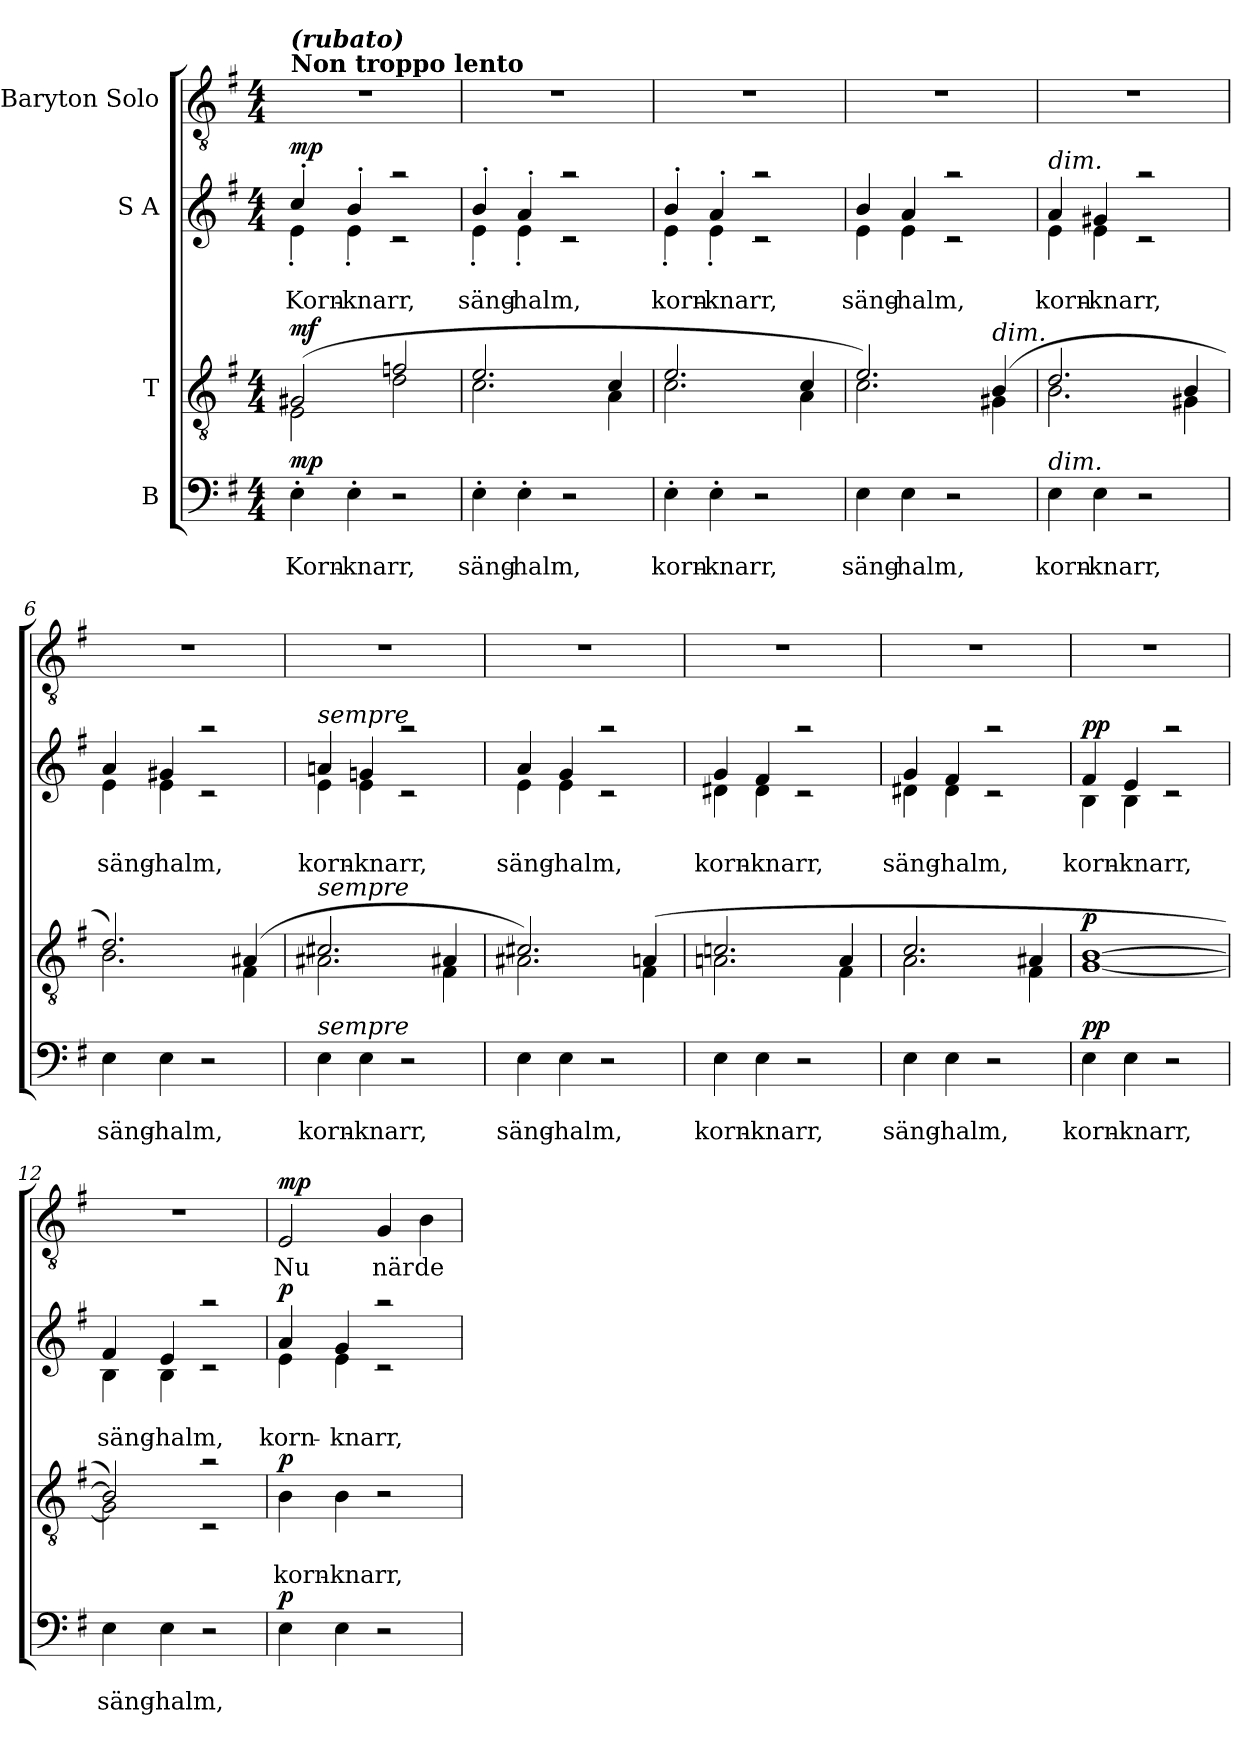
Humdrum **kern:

**kern	**text	**text	**dynam	**kern	**text	**text	**dynam	**kern	**text	**text	**dynam	**kern	**text	**dynam
*part4	*part4	*part4	*part4	*part3	*part3	*part3	*part3	*part2	*part2	*part2	*part2	*part1	*part1	*part1
*staff4	*staff4	*staff4	*staff4	*staff3	*staff3	*staff3	*staff3	*staff2	*staff2	*staff2	*staff2	*staff1	*staff1	*staff1
*I"B	*	*	*	*I"T	*	*	*	*I"S A	*	*	*	*I"Baryton Solo	*	*
*clefF4	*	*	*	*clefGv2	*	*	*	*clefG2	*	*	*	*clefGv2	*	*
*k[f#]	*	*	*	*k[f#]	*	*	*	*k[f#]	*	*	*	*k[f#]	*	*
*G:	*	*	*	*G:	*	*	*	*G:	*	*	*	*G:	*	*
*M4/4	*	*	*	*M4/4	*	*	*	*M4/4	*	*	*	*M4/4	*	*
=1	=1	=1	=1	=1	=1	=1	=1	=1	=1	=1	=1	=1	=1	=1
!	!	!	!	!	!	!	!	!	!	!	!	!LO:TX:a:B:t=Non troppo lento	!	!
!	!	!	!	!	!	!	!	!	!	!	!	!LO:TX:a:Bi:t=(rubato)	!	!
!	!	!	!	!LO:TX:a:i:t=con bocca chiusa	!	!	!	!	!	!	!	!	!	!
!	!	!LO:LY:b	!LO:DY:a	!	!	!	!LO:DY:a	!	!	!LO:LY:b	!LO:DY:a	!	!	!
*	*	*	*	*^	*	*	*	*^	*	*	*	*	*	*
4E'>\	.	Korn-	mp	(>2G#X/	2E\	.	.	mf	4cc'>/	4e'<\	.	Korn-	mp	1r	.	.
!	!	!LO:LY:b	!	!	!	!	!	!	!	!	!	!LO:LY:b	!	!	!	!
4E'>\	.	-knarr,	.	.	.	.	.	.	4b'>/	4e'<\	.	-knarr,	.	.	.	.
2r	.	.	.	2fn/	2d\	.	.	.	2raa	2rc	.	.	.	.	.	.
=2	=2	=2	=2	=2	=2	=2	=2	=2	=2	=2	=2	=2	=2	=2	=2	=2
!	!	!LO:LY:b	!	!	!	!	!	!	!	!	!	!LO:LY:b	!	!	!	!
4E'>\	.	säng-	.	2.e/	2.c\	.	.	.	4b'>/	4e'<\	.	säng-	.	1r	.	.
!	!	!LO:LY:b	!	!	!	!	!	!	!	!	!	!LO:LY:b	!	!	!	!
4E'>\	.	-halm,	.	.	.	.	.	.	4a'>/	4e'<\	.	-halm,	.	.	.	.
2r	.	.	.	.	.	.	.	.	2raa	2rc	.	.	.	.	.	.
.	.	.	.	4c/	4A\	.	.	.	.	.	.	.	.	.	.	.
=3	=3	=3	=3	=3	=3	=3	=3	=3	=3	=3	=3	=3	=3	=3	=3	=3
!	!	!LO:LY:b	!	!	!	!	!	!	!	!	!	!LO:LY:b	!	!	!	!
4E'>\	.	korn-	.	2.e/	2.c\	.	.	.	4b'>/	4e'<\	.	korn-	.	1r	.	.
!	!	!LO:LY:b	!	!	!	!	!	!	!	!	!	!LO:LY:b	!	!	!	!
4E'>\	.	-knarr,	.	.	.	.	.	.	4a'>/	4e'<\	.	-knarr,	.	.	.	.
2r	.	.	.	.	.	.	.	.	2raa	2rc	.	.	.	.	.	.
.	.	.	.	4c/	4A\	.	.	.	.	.	.	.	.	.	.	.
=4	=4	=4	=4	=4	=4	=4	=4	=4	=4	=4	=4	=4	=4	=4	=4	=4
!	!	!LO:LY:b	!	!	!	!	!	!	!	!	!	!LO:LY:b	!	!	!	!
4E\	.	säng-	.	2.e/)	2.c\	.	.	.	4b/	4e\	.	säng-	.	1r	.	.
!	!	!LO:LY:b	!	!	!	!	!	!	!	!	!	!LO:LY:b	!	!	!	!
4E\	.	-halm,	.	.	.	.	.	.	4a/	4e\	.	-halm,	.	.	.	.
2r	.	.	.	.	.	.	.	.	2raa	2rc	.	.	.	.	.	.
!	!	!	!	!LO:TX:a:i:t=dim.	!	!	!	!	!	!	!	!	!	!	!	!
.	.	.	.	(>4B/	4G#X\	.	.	.	.	.	.	.	.	.	.	.
=5	=5	=5	=5	=5	=5	=5	=5	=5	=5	=5	=5	=5	=5	=5	=5	=5
!	!	!	!	!	!	!	!	!	!LO:TX:a:i:t=dim.	!	!	!	!	!	!	!
!LO:TX:a:i:t=dim.	!	!	!	!	!	!	!	!	!	!	!	!	!	!	!	!
!	!	!LO:LY:b	!	!	!	!	!	!	!	!	!	!LO:LY:b	!	!	!	!
4E\	.	korn-	.	2.d/	2.B\	.	.	.	4a/	4e\	.	korn-	.	1r	.	.
!	!	!LO:LY:b	!	!	!	!	!	!	!	!	!	!LO:LY:b	!	!	!	!
4E\	.	-knarr,	.	.	.	.	.	.	4g#X/	4e\	.	-knarr,	.	.	.	.
2r	.	.	.	.	.	.	.	.	2raa	2rc	.	.	.	.	.	.
.	.	.	.	4B/	4G#X\	.	.	.	.	.	.	.	.	.	.	.
!!LO:LB:g=z
=6	=6	=6	=6	=6	=6	=6	=6	=6	=6	=6	=6	=6	=6	=6	=6	=6
!	!	!LO:LY:b	!	!	!	!	!	!	!	!	!	!LO:LY:b	!	!	!	!
4E\	.	säng-	.	2.d/)	2.B\	.	.	.	4a/	4e\	.	säng-	.	1r	.	.
!	!	!LO:LY:b	!	!	!	!	!	!	!	!	!	!LO:LY:b	!	!	!	!
4E\	.	-halm,	.	.	.	.	.	.	4g#X/	4e\	.	-halm,	.	.	.	.
2r	.	.	.	.	.	.	.	.	2raa	2rc	.	.	.	.	.	.
.	.	.	.	(>4A#X/	4F#\	.	.	.	.	.	.	.	.	.	.	.
=7	=7	=7	=7	=7	=7	=7	=7	=7	=7	=7	=7	=7	=7	=7	=7	=7
!	!	!	!	!	!	!	!	!	!LO:TX:a:i:t=sempre	!	!	!	!	!	!	!
!	!	!	!	!LO:TX:a:i:t=sempre	!	!	!	!	!	!	!	!	!	!	!	!
!LO:TX:a:i:t=sempre	!	!	!	!	!	!	!	!	!	!	!	!	!	!	!	!
!	!	!LO:LY:b	!	!	!	!	!	!	!	!	!	!LO:LY:b	!	!	!	!
4E\	.	korn-	.	2.c#X/	2.A#X\	.	.	.	4ani/	4e\	.	korn-	.	1r	.	.
!	!	!LO:LY:b	!	!	!	!	!	!	!	!	!	!LO:LY:b	!	!	!	!
4E\	.	-knarr,	.	.	.	.	.	.	4gni/	4e\	.	-knarr,	.	.	.	.
2r	.	.	.	.	.	.	.	.	2raa	2rc	.	.	.	.	.	.
.	.	.	.	4A#X/	4F#\	.	.	.	.	.	.	.	.	.	.	.
=8	=8	=8	=8	=8	=8	=8	=8	=8	=8	=8	=8	=8	=8	=8	=8	=8
!	!	!LO:LY:b	!	!	!	!	!	!	!	!	!	!LO:LY:b	!	!	!	!
4E\	.	säng-	.	2.c#X/)	2.A#X\	.	.	.	4a/	4e\	.	säng-	.	1r	.	.
!	!	!LO:LY:b	!	!	!	!	!	!	!	!	!	!LO:LY:b	!	!	!	!
4E\	.	-halm,	.	.	.	.	.	.	4g/	4e\	.	-halm,	.	.	.	.
2r	.	.	.	.	.	.	.	.	2raa	2rc	.	.	.	.	.	.
.	.	.	.	(>4Ani/	4F#\	.	.	.	.	.	.	.	.	.	.	.
=9	=9	=9	=9	=9	=9	=9	=9	=9	=9	=9	=9	=9	=9	=9	=9	=9
!	!	!LO:LY:b	!	!	!	!	!	!	!	!	!	!LO:LY:b	!	!	!	!
4E\	.	korn-	.	2.cni/	2.Ani\	.	.	.	4g/	4d#X\	.	korn-	.	1r	.	.
!	!	!LO:LY:b	!	!	!	!	!	!	!	!	!	!LO:LY:b	!	!	!	!
4E\	.	-knarr,	.	.	.	.	.	.	4f#/	4d#\	.	-knarr,	.	.	.	.
2r	.	.	.	.	.	.	.	.	2raa	2rc	.	.	.	.	.	.
.	.	.	.	4A/	4F#\	.	.	.	.	.	.	.	.	.	.	.
=10	=10	=10	=10	=10	=10	=10	=10	=10	=10	=10	=10	=10	=10	=10	=10	=10
!	!	!LO:LY:b	!	!	!	!	!	!	!	!	!	!LO:LY:b	!	!	!	!
4E\	.	säng-	.	2.c/	2.A\	.	.	.	4g/	4d#X\	.	säng-	.	1r	.	.
!	!	!LO:LY:b	!	!	!	!	!	!	!	!	!	!LO:LY:b	!	!	!	!
4E\	.	-halm,	.	.	.	.	.	.	4f#/	4d#\	.	-halm,	.	.	.	.
2r	.	.	.	.	.	.	.	.	2raa	2rc	.	.	.	.	.	.
.	.	.	.	4A#X/	4F#\	.	.	.	.	.	.	.	.	.	.	.
=11	=11	=11	=11	=11	=11	=11	=11	=11	=11	=11	=11	=11	=11	=11	=11	=11
!	!	!LO:LY:b	!LO:DY:a	!	!	!	!	!LO:DY:a	!	!	!	!LO:LY:b	!LO:DY:a	!	!	!
4E\	.	korn-	pp	[>1B	[<1G	.	.	p	4f#/	4B\	.	korn-	pp	1r	.	.
!	!	!LO:LY:b	!	!	!	!	!	!	!	!	!	!LO:LY:b	!	!	!	!
4E\	.	-knarr,	.	.	.	.	.	.	4e/	4B\	.	-knarr,	.	.	.	.
2r	.	.	.	.	.	.	.	.	2raa	2rc	.	.	.	.	.	.
!!LO:LB:g=z
=12	=12	=12	=12	=12	=12	=12	=12	=12	=12	=12	=12	=12	=12	=12	=12	=12
!	!	!LO:LY:b	!	!	!	!	!	!	!	!	!	!LO:LY:b	!	!	!	!
4E\	.	säng-	.	2B/])	2G\]	.	.	.	4f#/	4B\	.	säng-	.	1r	.	.
!	!	!LO:LY:b	!	!	!	!	!	!	!	!	!	!LO:LY:b	!	!	!	!
4E\	.	-halm,	.	.	.	.	.	.	4e/	4B\	.	-halm,	.	.	.	.
2r	.	.	.	2ra	2rC	.	.	.	2raa	2rc	.	.	.	.	.	.
=13	=13	=13	=13	=13	=13	=13	=13	=13	=13	=13	=13	=13	=13	=13	=13	=13
!	!	!	!LO:DY:a	!	!	!	!LO:LY:b	!LO:DY:a	!	!	!	!LO:LY:b	!LO:DY:a	!	!LO:LY:b	!LO:DY:a
*	*	*	*	*v	*v	*	*	*	*	*	*	*	*	*	*	*
4E\	.	.	p	4B\	.	korn-	p	4a/	4e\	.	korn-	p	2E/	Nu	mp
!	!	!	!	!	!	!LO:LY:b	!	!	!	!	!LO:LY:b	!	!	!	!
4E\	.	.	.	4B\	.	-knarr,	.	4g/	4e\	.	-knarr,	.	.	.	.
!	!	!	!	!	!	!	!	!	!	!	!	!	!	!LO:LY:b	!
2r	.	.	.	2r	.	.	.	2raa	2rc	.	.	.	4G/	när	.
!	!	!	!	!	!	!	!	!	!	!	!	!	!	!LO:LY:b	!
.	.	.	.	.	.	.	.	.	.	.	.	.	4B\	de	.
*	*	*	*	*	*	*	*	*v	*v	*	*	*	*	*	*
=	=	=	=	=	=	=	=	=	=	=	=	=	=	=
*-	*-	*-	*-	*-	*-	*-	*-	*-	*-	*-	*-	*-	*-	*-
